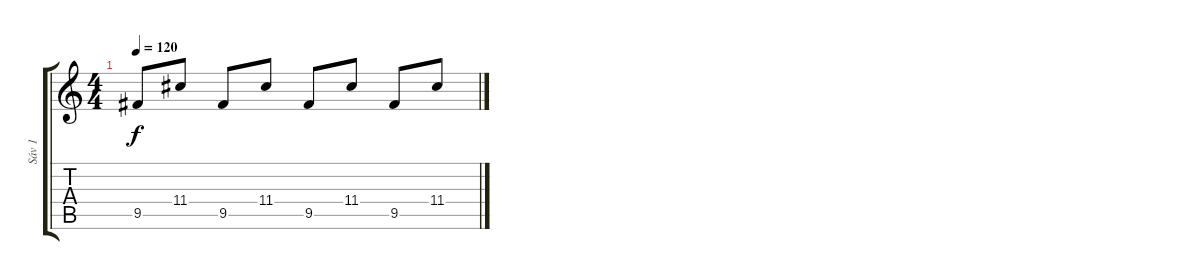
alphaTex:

\track ("Sáv 1" "Sáv 1") {instrument distortionguitar}
\staff {score tabs}
\tuning (E4 B3 G3 D3 A2 E2) {hide}
\ts (4 4)
\tempo 120
\clef g2
\ks c
9.5.8{dy f} 11.4.8 9.5.8 11.4.8 9.5.8 11.4.8 9.5.8 11.4.8
